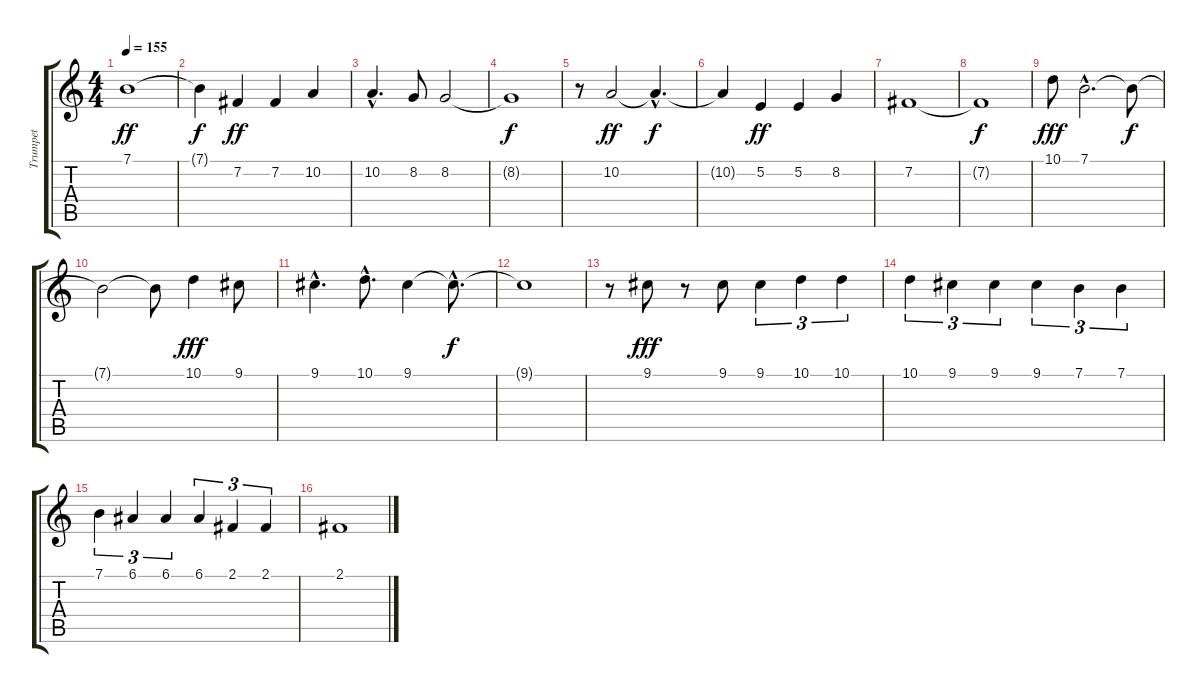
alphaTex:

\track ("Trumpet" "Trumpet") {instrument mutedtrumpet}
\staff {score tabs}
\tuning (E4 B3 G3 D3 A2 E2) {hide}
\ts (4 4)
\tempo 155
\clef g2
\ks c
7.1.1{dy ff} |
7.1{t}.4{dy f} 7.2.4{dy ff} 7.2.4 10.2.4 |
10.2{hac}.4{d} 8.2.8 8.2.2 |
8.2{t}.1{dy f} |
r.8 10.2.2{dy ff} 10.2{hac t}.4{d dy f} |
10.2{t}.4 5.2.4{dy ff} 5.2.4 8.2.4 |
7.2.1 |
7.2{t}.1{dy f} |
10.1.8{dy fff} 7.1{hac}.2{d} 7.1{t}.8{dy f} |
7.1{t}.2 7.1{t}.8 10.1.4{dy fff} 9.1.8 |
9.1{hac}.4{d} 10.1{hac}.8{d} 9.1.4 9.1{hac t}.8{d dy f} |
9.1{t}.1 |
r.8 9.1.8{dy fff} r.8 9.1.8 9.1.4{tu (3 2)} 10.1.4{tu (3 2)} 10.1.4{tu (3 2)} |
10.1.4{tu (3 2)} 9.1.4{tu (3 2)} 9.1.4{tu (3 2)} 9.1.4{tu (3 2)} 7.1.4{tu (3 2)} 7.1.4{tu (3 2)} |
7.1.4{tu (3 2)} 6.1.4{tu (3 2)} 6.1.4{tu (3 2)} 6.1.4{tu (3 2)} 2.1.4{tu (3 2)} 2.1.4{tu (3 2)} |
2.1.1
